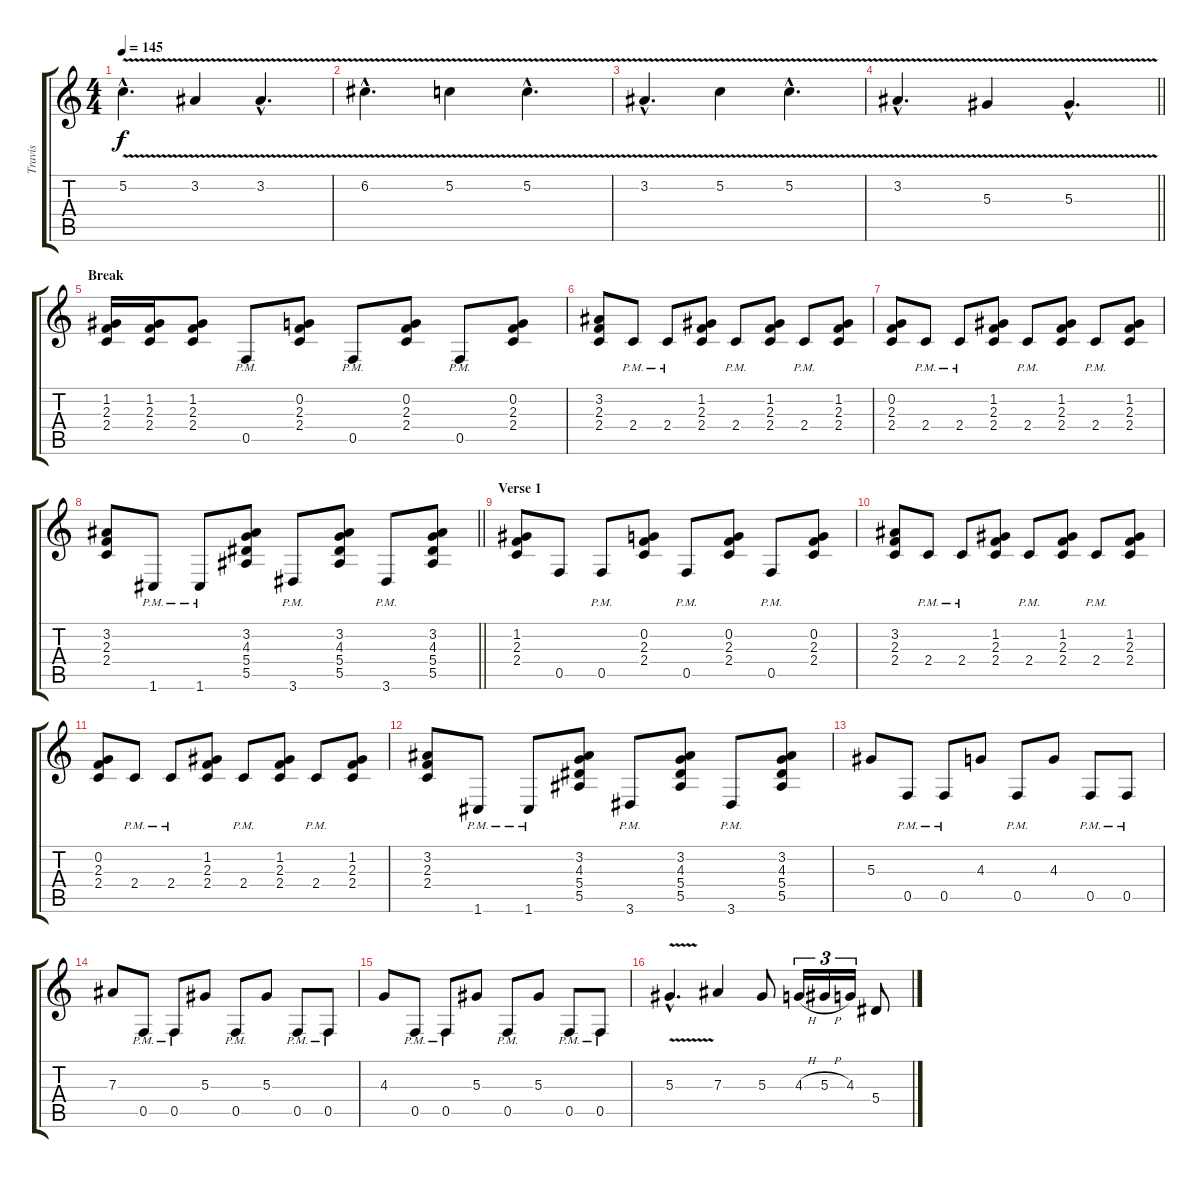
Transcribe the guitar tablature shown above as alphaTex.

\track ("Travis" "Travis") {instrument distortionguitar}
\staff {score tabs}
\tuning (C4 G3 Eb3 Bb2 F2 C2) {hide}
\ts (4 4)
\tempo 145
\clef g2
\ks c
5.2{v hac}.4{d dy f} 3.2{v}.4 3.2{v hac}.4{d} |
6.2{v hac}.4{d} 5.2{v}.4 5.2{v hac}.4{d} |
3.2{v hac}.4{d} 5.2{v}.4 5.2{v hac}.4{d} |
\barLineRight lightlight
3.2{v hac}.4{d} 5.3{v}.4 5.3{v hac}.4{d} |
\section ("" "Break")
(1.2 2.3 2.4).16{instrument distortionguitar} (1.2 2.3 2.4).16 (1.2 2.3 2.4).8 0.5{pm}.8 (0.2 2.3 2.4).8 0.5{pm}.8 (0.2 2.3 2.4).8 0.5{pm}.8 (0.2 2.3 2.4).8 |
(3.2 2.3 2.4).8 2.4{pm}.8 2.4{pm}.8 (1.2 2.3 2.4).8 2.4{pm}.8 (1.2 2.3 2.4).8 2.4{pm}.8 (1.2 2.3 2.4).8 |
(0.2 2.3 2.4).8 2.4{pm}.8 2.4{pm}.8 (1.2 2.3 2.4).8 2.4{pm}.8 (1.2 2.3 2.4).8 2.4{pm}.8 (1.2 2.3 2.4).8 |
\barLineRight lightlight
(3.2 2.3 2.4).8 1.6{pm}.8 1.6{pm}.8 (3.2 4.3 5.4 5.5).8 3.6{pm}.8 (3.2 4.3 5.4 5.5).8 3.6{pm}.8 (3.2 4.3 5.4 5.5).8 |
\section ("" "Verse 1")
(1.2 2.3 2.4).8 0.5.8 0.5{pm}.8 (0.2 2.3 2.4).8 0.5{pm}.8 (0.2 2.3 2.4).8 0.5{pm}.8 (0.2 2.3 2.4).8 |
(3.2 2.3 2.4).8 2.4{pm}.8 2.4{pm}.8 (1.2 2.3 2.4).8 2.4{pm}.8 (1.2 2.3 2.4).8 2.4{pm}.8 (1.2 2.3 2.4).8 |
(0.2 2.3 2.4).8 2.4{pm}.8 2.4{pm}.8 (1.2 2.3 2.4).8 2.4{pm}.8 (1.2 2.3 2.4).8 2.4{pm}.8 (1.2 2.3 2.4).8 |
(3.2 2.3 2.4).8 1.6{pm}.8 1.6{pm}.8 (3.2 4.3 5.4 5.5).8 3.6{pm}.8 (3.2 4.3 5.4 5.5).8 3.6{pm}.8 (3.2 4.3 5.4 5.5).8 |
5.3.8 0.5{pm}.8 0.5{pm}.8 4.3.8 0.5{pm}.8 4.3.8 0.5{pm}.8 0.5{pm}.8 |
7.3.8 0.5{pm}.8 0.5{pm}.8 5.3.8 0.5{pm}.8 5.3.8 0.5{pm}.8 0.5{pm}.8 |
4.3.8 0.5{pm}.8 0.5{pm}.8 5.3.8 0.5{pm}.8 5.3.8 0.5{pm}.8 0.5{pm}.8 |
5.3{v hac}.4{d} 7.3.4 5.3.8 4.3{h}.16{tu (3 2)} 5.3{h}.16{tu (3 2)} 4.3.16{tu (3 2)} 5.4.8
